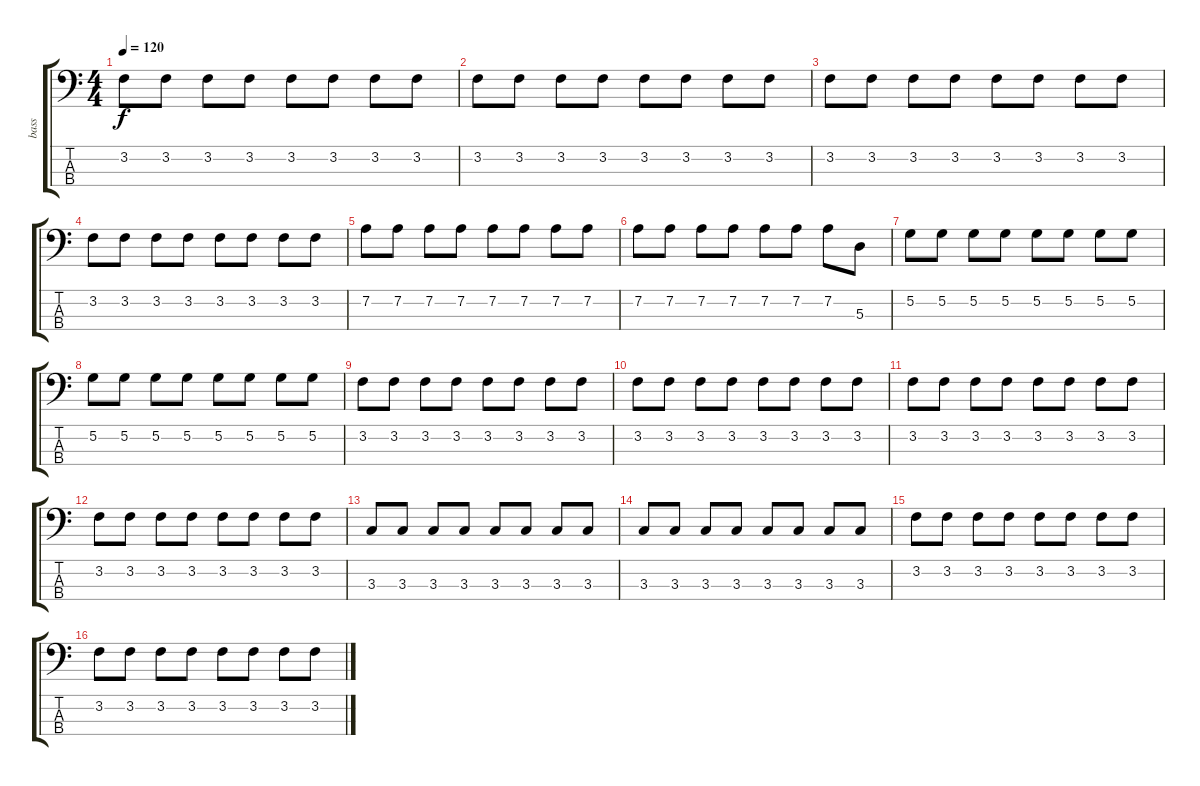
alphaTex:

\track ("bass" "bass") {instrument electricbassfinger}
\staff {score tabs}
\tuning (G2 D2 A1 E1) {hide}
\ts (4 4)
\tempo 120
\clef f4
\ks c
3.2.8{dy f} 3.2.8 3.2.8 3.2.8 3.2.8 3.2.8 3.2.8 3.2.8 |
3.2.8 3.2.8 3.2.8 3.2.8 3.2.8 3.2.8 3.2.8 3.2.8 |
3.2.8 3.2.8 3.2.8 3.2.8 3.2.8 3.2.8 3.2.8 3.2.8 |
3.2.8 3.2.8 3.2.8 3.2.8 3.2.8 3.2.8 3.2.8 3.2.8 |
7.2.8 7.2.8 7.2.8 7.2.8 7.2.8 7.2.8 7.2.8 7.2.8 |
7.2.8 7.2.8 7.2.8 7.2.8 7.2.8 7.2.8 7.2.8 5.3.8 |
5.2.8 5.2.8 5.2.8 5.2.8 5.2.8 5.2.8 5.2.8 5.2.8 |
5.2.8 5.2.8 5.2.8 5.2.8 5.2.8 5.2.8 5.2.8 5.2.8 |
3.2.8 3.2.8 3.2.8 3.2.8 3.2.8 3.2.8 3.2.8 3.2.8 |
3.2.8 3.2.8 3.2.8 3.2.8 3.2.8 3.2.8 3.2.8 3.2.8 |
3.2.8 3.2.8 3.2.8 3.2.8 3.2.8 3.2.8 3.2.8 3.2.8 |
3.2.8 3.2.8 3.2.8 3.2.8 3.2.8 3.2.8 3.2.8 3.2.8 |
3.3.8 3.3.8 3.3.8 3.3.8 3.3.8 3.3.8 3.3.8 3.3.8 |
3.3.8 3.3.8 3.3.8 3.3.8 3.3.8 3.3.8 3.3.8 3.3.8 |
3.2.8 3.2.8 3.2.8 3.2.8 3.2.8 3.2.8 3.2.8 3.2.8 |
3.2.8 3.2.8 3.2.8 3.2.8 3.2.8 3.2.8 3.2.8 3.2.8
